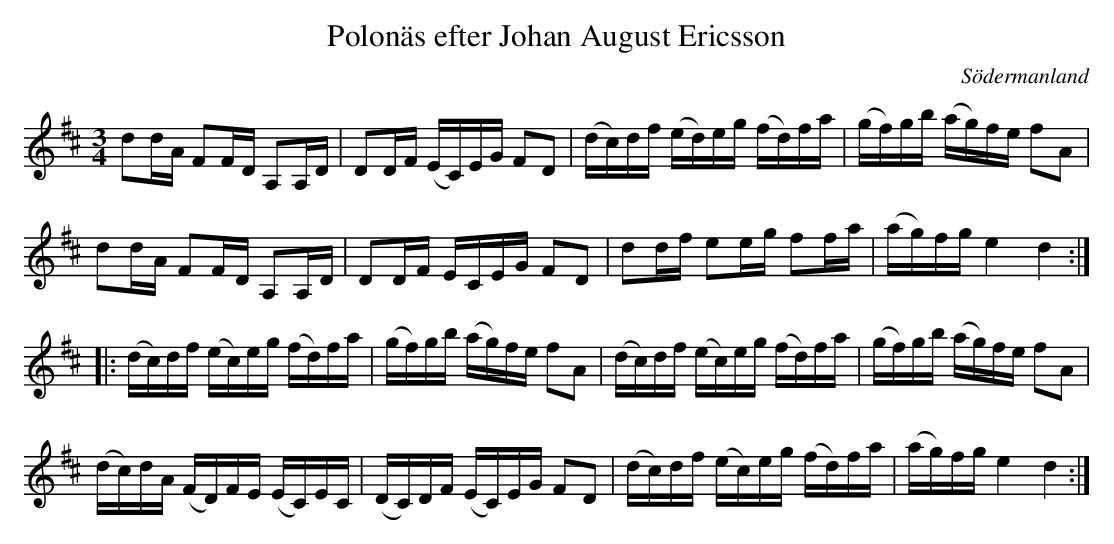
X:1
T: Polonäs efter Johan August Ericsson
O: Södermanland
M: 3/4
L: 1/16
K: D
d2dA F2FD A,2A,D | D2DF (EC)EG F2D2 | (dc)df (ed)eg (fd)fa | (gf)gb (ag)fe f2A2 |
d2dA F2FD A,2A,D | D2DF   ECEG F2D2 | d2df e2eg f2fa | (ag)fg e4 d4 ::
(dc)df (ec)eg (fd)fa | (gf)gb (ag)fe f2A2 | (dc)df (ec)eg (fd)fa | (gf)gb (ag)fe f2A2 |
(dc)dA (FD)FE (EC)EC | (DC)DF (EC)EG F2D2 | (dc)df (ec)eg (fd)fa | (ag)fg e4 d4 :|
